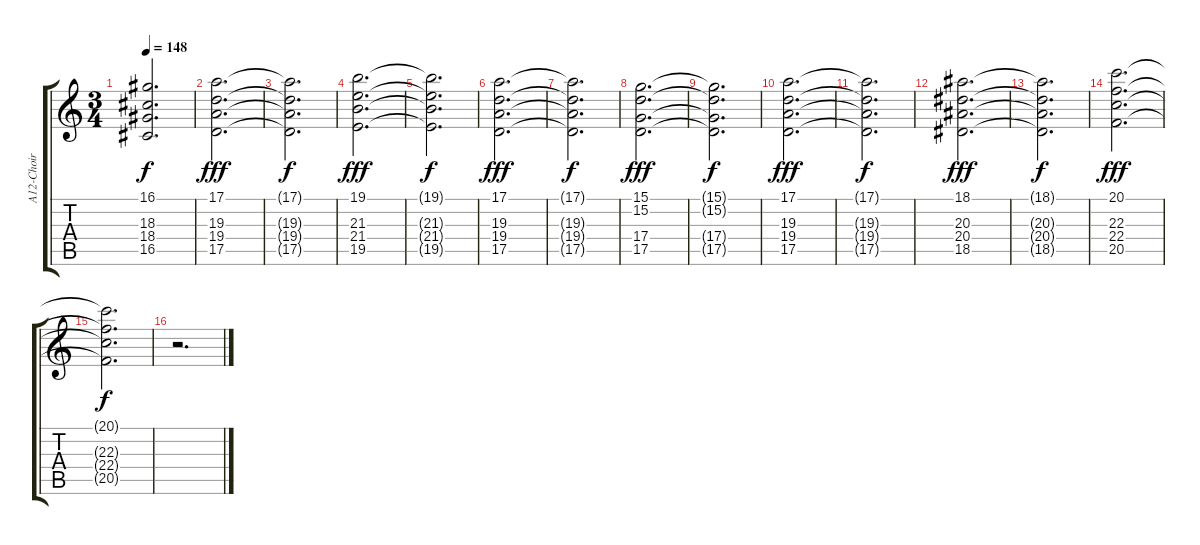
\track ("A12-Choir Aahs  " "A12-Choir ") {instrument choiraahs}
\staff {score tabs}
\tuning (E4 B3 G3 D3 A2 E2) {hide}
\ts (3 4)
\tempo 148
\clef g2
\ks c
(16.1{t} 18.3{t} 18.4{t} 16.5{t}).2{d dy f} |
(17.1 19.3 19.4 17.5).2{d dy fff} |
(17.1{t} 19.3{t} 19.4{t} 17.5{t}).2{d dy f} |
(19.1 21.3 21.4 19.5).2{d dy fff} |
(19.1{t} 21.3{t} 21.4{t} 19.5{t}).2{d dy f} |
(17.1 19.3 19.4 17.5).2{d dy fff} |
(17.1{t} 19.3{t} 19.4{t} 17.5{t}).2{d dy f} |
(15.1 15.2 17.4 17.5).2{d dy fff} |
(15.1{t} 15.2{t} 17.4{t} 17.5{t}).2{d dy f} |
(17.1 19.3 19.4 17.5).2{d dy fff} |
(17.1{t} 19.3{t} 19.4{t} 17.5{t}).2{d dy f} |
(18.1 20.3 20.4 18.5).2{d dy fff} |
(18.1{t} 20.3{t} 20.4{t} 18.5{t}).2{d dy f} |
(20.1 22.3 22.4 20.5).2{d dy fff} |
(20.1{t} 22.3{t} 22.4{t} 20.5{t}).2{d dy f} |
r.2{d}
